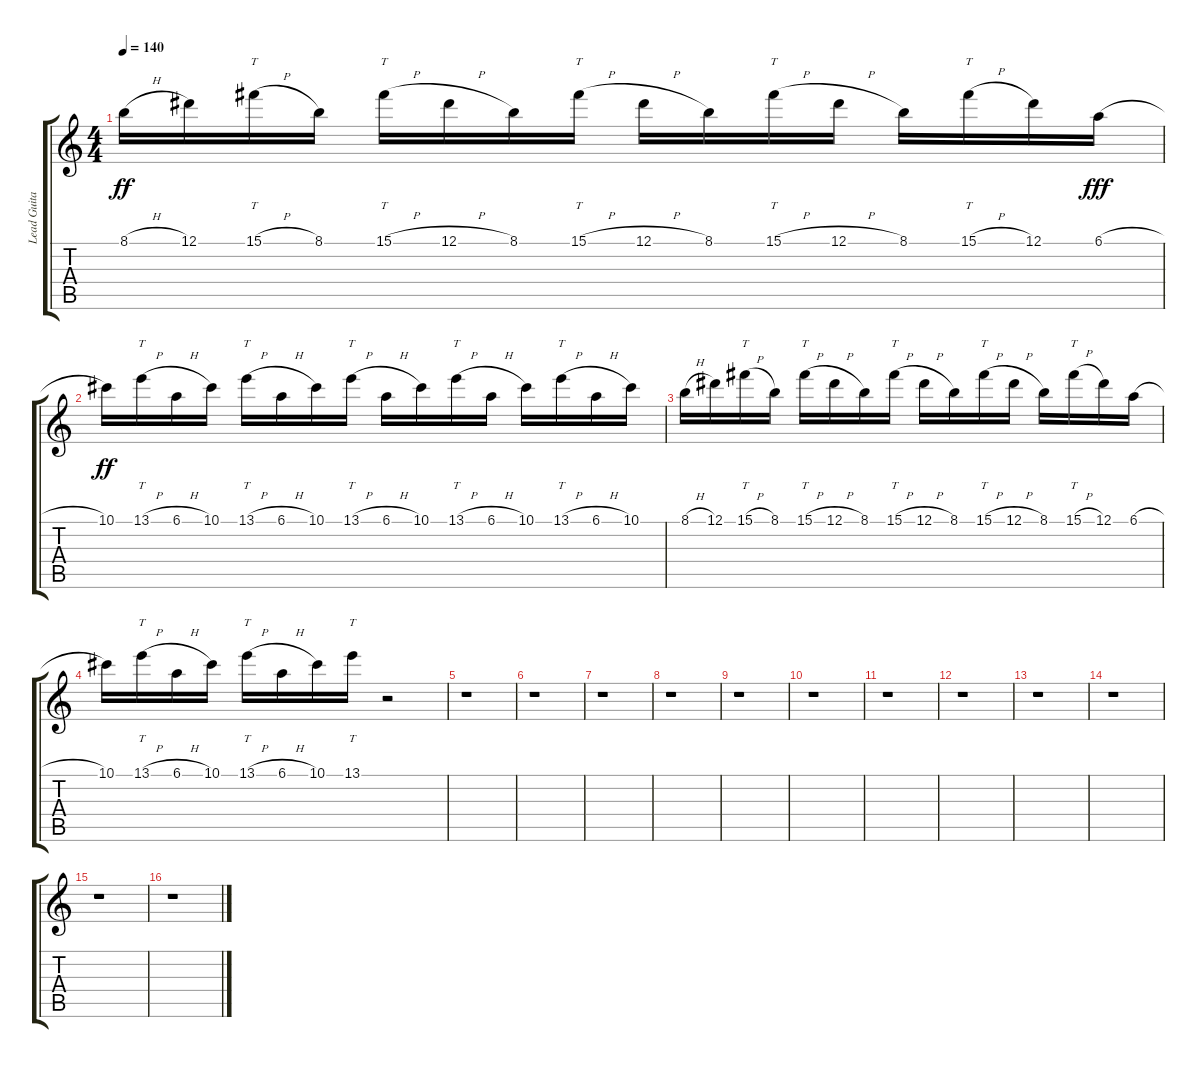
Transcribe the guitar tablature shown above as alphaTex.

\track ("Lead Guitar" "Lead Guita") {instrument overdrivenguitar}
\staff {score tabs}
\tuning (Eb4 Bb3 Gb3 Db3 Ab2 Eb2) {hide}
\ts (4 4)
\tempo 140
\clef g2
\ks c
8.1{h}.16{dy ff} 12.1.16 15.1{h}.16{tt} 8.1.16 15.1{h}.16{tt} 12.1{h}.16 8.1.16 15.1{h}.16{tt} 12.1{h}.16 8.1.16 15.1{h}.16{tt} 12.1{h}.16 8.1.16 15.1{h}.16{tt} 12.1.16 6.1{h}.16{dy fff} |
10.1.16{dy ff} 13.1{h}.16{tt} 6.1{h}.16 10.1.16 13.1{h}.16{tt} 6.1{h}.16 10.1.16 13.1{h}.16{tt} 6.1{h}.16 10.1.16 13.1{h}.16{tt} 6.1{h}.16 10.1.16 13.1{h}.16{tt} 6.1{h}.16 10.1.16 |
8.1{h}.16 12.1.16 15.1{h}.16{tt} 8.1.16 15.1{h}.16{tt} 12.1{h}.16 8.1.16 15.1{h}.16{tt} 12.1{h}.16 8.1.16 15.1{h}.16{tt} 12.1{h}.16 8.1.16 15.1{h}.16{tt} 12.1.16 6.1{h}.16 |
10.1.16 13.1{h}.16{tt} 6.1{h}.16 10.1.16 13.1{h}.16{tt} 6.1{h}.16 10.1.16 13.1.16{tt} r.2 |
r.1 |
r.1 |
r.1 |
r.1 |
r.1 |
r.1 |
r.1 |
r.1 |
r.1 |
r.1 |
r.1 |
r.1
